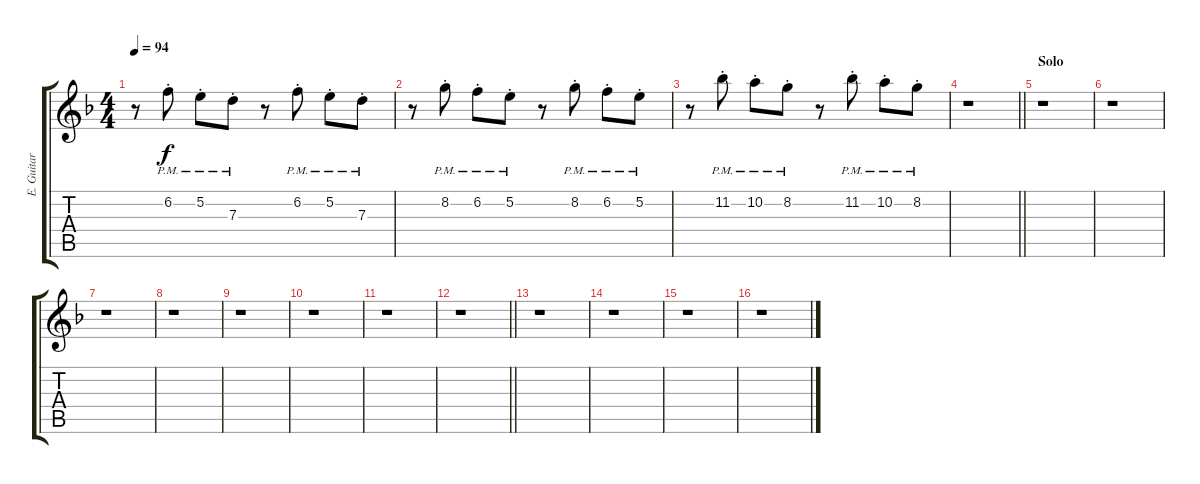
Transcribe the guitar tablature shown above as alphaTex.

\track ("E. Guitar (Fill Ins)" "E. Guitar ") {instrument overdrivenguitar}
\staff {score tabs}
\tuning (E4 B3 G3 D3 A2 E2) {hide}
\ts (4 4)
\tempo 94
\clef g2
\ks dminor
r.8{dy f} 6.2{pm st}.8 5.2{pm st}.8 7.3{pm st}.8 r.8 6.2{pm st}.8 5.2{pm st}.8 7.3{pm st}.8 |
r.8{balance 16} 8.2{pm st}.8 6.2{pm st}.8 5.2{pm st}.8 r.8 8.2{pm st}.8 6.2{pm st}.8 5.2{pm st}.8 |
r.8 11.2{pm st}.8 10.2{pm st}.8 8.2{pm st}.8 r.8 11.2{pm st}.8 10.2{pm st}.8 8.2{pm st}.8 |
\barLineRight lightlight
r.1{balance 0} |
\section ("" "Solo")
r.1 |
r.1 |
r.1 |
r.1 |
r.1 |
r.1 |
r.1 |
\barLineRight lightlight
r.1 |
r.1 |
r.1 |
r.1 |
r.1
